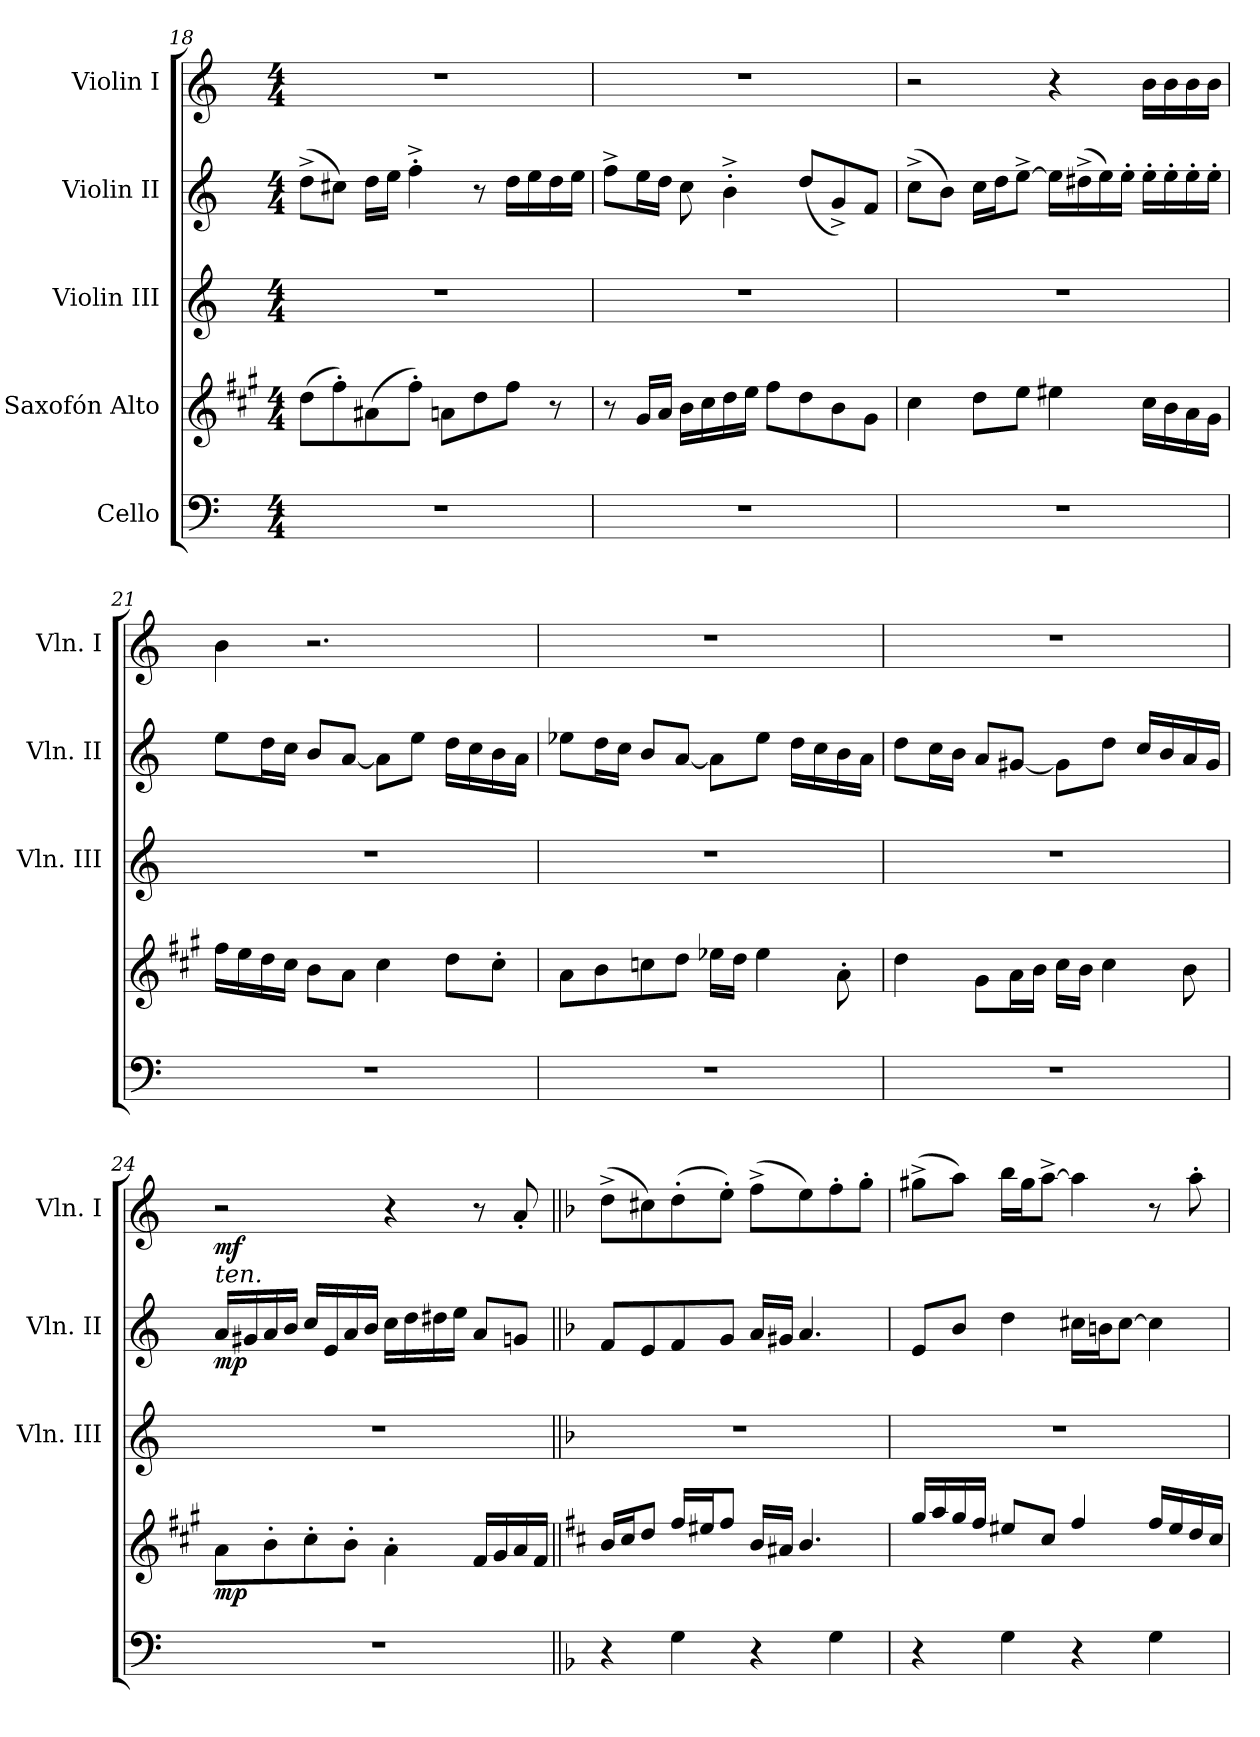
**kern	**kern	**dynam	**kern	**kern	**dynam	**kern	**dynam
*part5	*part4	*part4	*part3	*part2	*part2	*part1	*part1
*staff5	*staff4	*staff4	*staff3	*staff2	*staff2	*staff1	*staff1
*I"Cello	*I"Saxofón Alto	*	*I"Violin III	*I"Violin II	*	*I"Violin I	*
*	*	*	*I'Vln. III	*I'Vln. II	*	*I'Vln. I	*
!!LO:PB:g=z
*clefF4	*clefG2	*	*clefG2	*clefG2	*	*clefG2	*
*	*ITrd5c9	*	*	*	*	*	*
*k[]	*k[]	*	*k[]	*k[]	*	*k[]	*
*M4/4	*M4/4	*	*M4/4	*M4/4	*	*M4/4	*
=18	=18	=18	=18	=18	=18	=18	=18
1r	(>8f\L	.	1r	(>8dd^\L	.	1r	.
.	8a'\)	.	.	8cc#X\J)	.	.	.
.	(>8c#X\	.	.	16dd\LL	.	.	.
.	.	.	.	16ee\JJ	.	.	.
.	8a'\J)	.	.	4ff^'\	.	.	.
.	8cn\L	.	.	.	.	.	.
.	8f\	.	.	8r	.	.	.
.	8a\J	.	.	16dd\LL	.	.	.
.	.	.	.	16ee\	.	.	.
.	8r	.	.	16dd\	.	.	.
.	.	.	.	16ee\JJ	.	.	.
=19	=19	=19	=19	=19	=19	=19	=19
1r	8r	.	1r	8ff^\L	.	1r	.
.	16B/LL	.	.	16ee\L	.	.	.
.	16c/JJ	.	.	16dd\JJ	.	.	.
.	16d\LL	.	.	8cc\	.	.	.
.	16e\	.	.	.	.	.	.
.	16f\	.	.	4b^'\	.	.	.
.	16g\JJ	.	.	.	.	.	.
.	8a\L	.	.	.	.	.	.
.	8f\	.	.	(8dd/L	.	.	.
.	8d\	.	.	8g^/)	.	.	.
.	8B\J	.	.	8f/J	.	.	.
=20	=20	=20	=20	=20	=20	=20	=20
1r	4e\	.	1r	(>8cc^\L	.	2r	.
.	.	.	.	8b\J)	.	.	.
.	8f\L	.	.	16cc\LL	.	.	.
.	.	.	.	16dd\J	.	.	.
.	8g\J	.	.	[8ee^\J	.	.	.
.	4g#X\	.	.	16ee\LL]	.	4r	.
.	.	.	.	(>16dd#X^\	.	.	.
.	.	.	.	16ee\)	.	.	.
.	.	.	.	16ee'\JJ	.	.	.
.	16e\LL	.	.	16ee'\LL	.	16b\LL	.
.	16d\	.	.	16ee'\	.	16b\	.
.	16c\	.	.	16ee'\	.	16b\	.
.	16B\JJ	.	.	16ee'\JJ	.	16b\JJ	.
=21	=21	=21	=21	=21	=21	=21	=21
1r	16a\LL	.	1r	8ee\L	.	4b\	.
.	16g\	.	.	.	.	.	.
.	16f\	.	.	16dd\L	.	.	.
.	16e\JJ	.	.	16cc\JJ	.	.	.
.	8d\L	.	.	8b/L	.	2.r	.
.	8c\J	.	.	[8a/J	.	.	.
.	4e\	.	.	8a\L]	.	.	.
.	.	.	.	8ee\J	.	.	.
.	8f\L	.	.	16dd\LL	.	.	.
.	.	.	.	16cc\	.	.	.
.	8e'\J	.	.	16b\	.	.	.
.	.	.	.	16a\JJ	.	.	.
=22	=22	=22	=22	=22	=22	=22	=22
1r	8c\L	.	1r	8ee-X\L	.	1r	.
.	8d\	.	.	16dd\L	.	.	.
.	.	.	.	16cc\JJ	.	.	.
.	8e-X\	.	.	8b/L	.	.	.
.	8f\J	.	.	[8a/J	.	.	.
.	16g-X\LL	.	.	8a\L]	.	.	.
.	16f\JJ	.	.	.	.	.	.
.	4g-\	.	.	8ee-\J	.	.	.
.	.	.	.	16dd\LL	.	.	.
.	.	.	.	16cc\	.	.	.
.	8c'\	.	.	16b\	.	.	.
.	.	.	.	16a\JJ	.	.	.
!!LO:LB:g=z
=23	=23	=23	=23	=23	=23	=23	=23
1r	4f\	.	1r	8dd\L	.	1r	.
.	.	.	.	16cc\L	.	.	.
.	.	.	.	16b\JJ	.	.	.
.	8B\L	.	.	8a/L	.	.	.
.	16c\L	.	.	[8g#X/J	.	.	.
.	16d\JJ	.	.	.	.	.	.
.	16e\LL	.	.	8g#\L]	.	.	.
.	16d\JJ	.	.	.	.	.	.
.	4e\	.	.	8dd\J	.	.	.
.	.	.	.	16cc/LL	.	.	.
.	.	.	.	16b/	.	.	.
.	8d\	.	.	16a/	.	.	.
.	.	.	.	16g#/JJ	.	.	.
=24	=24	=24	=24	=24	=24	=24	=24
!	!	!LO:DY:b	!	!	!LO:DY:b	!	!LO:DY:b
1r	8c\L	mp	1r	16a~~/LL	mp	2r	mf
.	.	.	.	16g#X/	.	.	.
.	8d'\	.	.	16a/	.	.	.
.	.	.	.	16b/JJ	.	.	.
.	8e'\	.	.	16cc/LL	.	.	.
.	.	.	.	16e/	.	.	.
.	8d'\J	.	.	16a/	.	.	.
.	.	.	.	16b/JJ	.	.	.
.	4c'\	.	.	16cc\LL	.	4r	.
.	.	.	.	16dd\	.	.	.
.	.	.	.	16dd#X\	.	.	.
.	.	.	.	16ee\JJ	.	.	.
.	16A/LL	.	.	8a/L	.	8r	.
.	16B/	.	.	.	.	.	.
.	16c/	.	.	8gn/J	.	8a'/	.
.	16A/JJ	.	.	.	.	.	.
!!LO:PB:g=z
=25||	=25||	=25||	=25||	=25||	=25||	=25||	=25||
*k[b-]	*k[b-]	*	*k[b-]	*k[b-]	*	*k[b-]	*
4r	16d/LL	.	1r	8f/L	.	(>8dd^\L	.
.	16e/J	.	.	.	.	.	.
.	8f/J	.	.	8e/	.	8cc#X\)	.
4G\	16a/LL	.	.	8f/	.	(>8dd'\	.
.	16g#X/J	.	.	.	.	.	.
.	8a/J	.	.	8g/J	.	8ee'\J)	.
4r	16d/LL	.	.	16a/LL	.	(>8ff^\L	.
.	16c#X/JJ	.	.	16g#X/JJ	.	.	.
.	4.d/	.	.	4.a/	.	8ee\)	.
4G\	.	.	.	.	.	8ff'\	.
.	.	.	.	.	.	8gg'\J	.
=26	=26	=26	=26	=26	=26	=26	=26
4r	16b-/LL	.	1r	8e/L	.	(>8gg#X^\L	.
.	16cc/	.	.	.	.	.	.
.	16b-/	.	.	8b-/J	.	8aa\J)	.
.	16a/JJ	.	.	.	.	.	.
4G\	8g#X/L	.	.	4dd\	.	16bb-\LL	.
.	.	.	.	.	.	16gg#\J	.
.	8e/J	.	.	.	.	[8aa^\J	.
4r	4a/	.	.	16cc#X\LL	.	4aa\]	.
.	.	.	.	16bn\J	.	.	.
.	.	.	.	[8cc#\J	.	.	.
4G\	16a/LL	.	.	4cc#\]	.	8r	.
.	16g#/	.	.	.	.	.	.
.	16f/	.	.	.	.	8aa'\	.
.	16e/JJ	.	.	.	.	.	.
=	=	=	=	=	=	=	=
*-	*-	*-	*-	*-	*-	*-	*-
